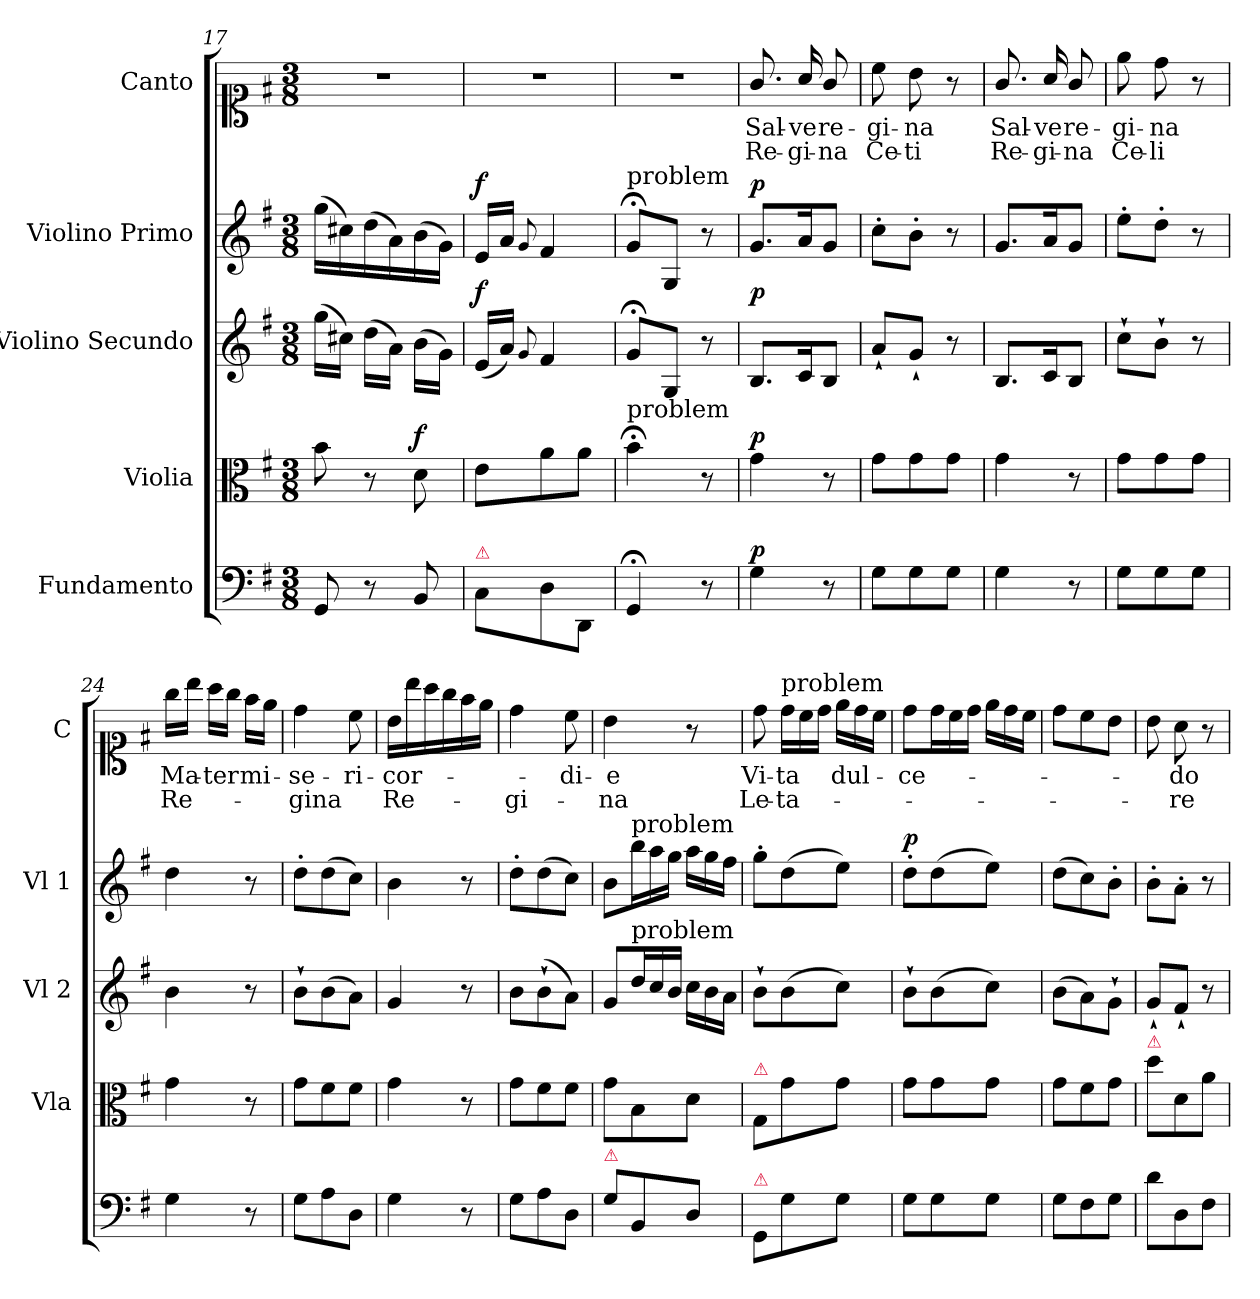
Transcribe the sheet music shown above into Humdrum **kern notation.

**kern	**dynam	**kern	**dynam	**kern	**dynam	**kern	**dynam	**kern	**text	**text
*part5	*part5	*part4	*part4	*part3	*part3	*part2	*part2	*part1	*part1	*part1
*staff5	*staff5	*staff4	*staff4	*staff3	*staff3	*staff2	*staff2	*staff1	*staff1	*staff1
*I"Fundamento	*	*I"Violia	*	*I"Violino Secundo	*	*I"Violino Primo	*	*I"Canto	*	*
*	*	*I'Vla	*	*I'Vl 2	*	*I'Vl 1	*	*I'C	*	*
*clefF4	*	*clefC3	*	*clefG2	*	*clefG2	*	*clefC1	*	*
*k[f#]	*	*k[f#]	*	*k[f#]	*	*k[f#]	*	*k[f#]	*	*
*G:	*	*G:	*	*G:	*	*G:	*	*G:	*	*
*M3/8	*	*M3/8	*	*M3/8	*	*M3/8	*	*M3/8	*	*
=17	=17	=17	=17	=17	=17	=17	=17	=17	=17	=17
8GG/	.	8b\	.	(16gg\LL	.	(16gg\LL	.	4.r	.	.
.	.	.	.	16cc#X\JJ)	.	16cc#X\)	.	.	.	.
8r	.	8r	.	(16dd\LL	.	(16dd\	.	.	.	.
.	.	.	.	16a\JJ)	.	16a\)	.	.	.	.
!	!	!	!LO:DY:a	!	!	!	!	!	!	!
8BB/	.	8d\	f	(16b\LL	.	(16b\	.	.	.	.
.	.	.	.	16g\JJ)	.	16g\JJ)	.	.	.	.
=18	=18	=18	=18	=18	=18	=18	=18	=18	=18	=18
!LO:TX:a:color=crimson:t=⚠	!	!	!	!	!	!	!	!	!	!
!	!	!	!	!	!LO:DY:a	!	!LO:DY:a	!	!	!
8C\L	.	8e\L	.	(16e/LL	f	16e/LL	f	4.r	.	.
.	.	.	.	16a/JJ)	.	16a/JJ	.	.	.	.
.	.	.	.	8qqg/	.	8qqg/	.	.	.	.
8D\	.	8a\	.	4f#/	.	4f#/	.	.	.	.
8DD/J	.	8a\J	.	.	.	.	.	.	.	.
=19	=19	=19	=19	=19	=19	=19	=19	=19	=19	=19
!	!	!	!	!	!	!LO:TX:a:t=problem	!	!	!	!
!	!	!LO:TX:a:t=problem	!	!	!	!	!	!	!	!
4GG;</	.	4b;<\	.	8g;</L	.	8g;</L	.	4.r	.	.
.	.	.	.	8G/J	.	8G/J	.	.	.	.
8r	.	8r	.	8r	.	8r	.	.	.	.
=20	=20	=20	=20	=20	=20	=20	=20	=20	=20	=20
!	!LO:DY:a	!	!LO:DY:a	!	!LO:DY:a	!	!LO:DY:a	!	!	!
4G\	p	4g\	p	8.B/L	p	8.g/L	p	8.g/	Sal-	Re-
.	.	.	.	16c/K	.	16a/K	.	16a/	-ve	-gi-
8r	.	8r	.	8B/J	.	8g/J	.	8g/	re-	-na
=21	=21	=21	=21	=21	=21	=21	=21	=21	=21	=21
8G\L	.	8g\L	.	8a`/L	.	8cc'\L	.	8cc\	-gi-	Ce-
8G\	.	8g\	.	8g`/J	.	8b'\J	.	8b\	-na	-ti
8G\J	.	8g\J	.	8r	.	8r	.	8r	.	.
=22	=22	=22	=22	=22	=22	=22	=22	=22	=22	=22
4G\	.	4g\	.	8.B/L	.	8.g/L	.	8.g/	Sal-	Re-
.	.	.	.	16c/K	.	16a/K	.	16a/	-ve	-gi-
8r	.	8r	.	8B/J	.	8g/J	.	8g/	re-	-na
=23	=23	=23	=23	=23	=23	=23	=23	=23	=23	=23
8G\L	.	8g\L	.	8cc`\L	.	8ee'\L	.	8ee\	-gi-	Ce-
8G\	.	8g\	.	8b`\J	.	8dd'\J	.	8dd\	-na	-li
8G\J	.	8g\J	.	8r	.	8r	.	8r	.	.
=24	=24	=24	=24	=24	=24	=24	=24	=24	=24	=24
4G\	.	4g\	.	4b\	.	4dd\	.	16gg\LL	Ma-	Re-
.	.	.	.	.	.	.	.	16bb\JJ	.	.
.	.	.	.	.	.	.	.	16aa\LL	-ter	.
.	.	.	.	.	.	.	.	16gg\JJ	.	.
8r	.	8r	.	8r	.	8r	.	16ff#\LL	mi-	.
.	.	.	.	.	.	.	.	16ee\JJ	.	.
=25	=25	=25	=25	=25	=25	=25	=25	=25	=25	=25
8G\L	.	8g\L	.	8b`\L	.	8dd'\L	.	4dd\	-se-	-gina
8A\	.	8f#\	.	(8b\	.	(8dd\	.	.	.	.
8D\J	.	8f#\J	.	8a\J)	.	8cc\J)	.	8cc\	-ri-	.
=26	=26	=26	=26	=26	=26	=26	=26	=26	=26	=26
4G\	.	4g\	.	4g/	.	4b\	.	16b\LL	-cor-	Re-
.	.	.	.	.	.	.	.	16bb\	.	.
.	.	.	.	.	.	.	.	16aa\	.	.
.	.	.	.	.	.	.	.	16gg\	.	.
8r	.	8r	.	8r	.	8r	.	16ff#\	.	.
.	.	.	.	.	.	.	.	16ee\JJ	.	.
=27	=27	=27	=27	=27	=27	=27	=27	=27	=27	=27
8G\L	.	8g\L	.	8b\L	.	8dd'\L	.	4dd\	.	-gi-
8A\	.	8f#\	.	(8b`\	.	(8dd\	.	.	.	.
8D\J	.	8f#\J	.	8a\J)	.	8cc\J)	.	8cc\	-di-	.
=28	=28	=28	=28	=28	=28	=28	=28	=28	=28	=28
!LO:TX:a:color=crimson:t=⚠	!	!	!	!	!	!	!	!	!	!
8G\L	.	8g\L	.	8g/L	.	8b\L	.	4b\	-e	-na
*	*	*	*	*Xtuplet	*	*Xtuplet	*	*	*	*
!	!	!	!	!	!	!LO:TX:a:t=problem	!	!	!	!
!	!	!	!	!LO:TX:a:t=problem	!	!	!	!	!	!
8BB/	.	8B\	.	24dd/L	.	24bb\L	.	.	.	.
.	.	.	.	24cc/	.	24aa\	.	.	.	.
.	.	.	.	24b/JJ	.	24gg\JJ	.	.	.	.
8D/J	.	8d\J	.	24cc\LL	.	24aa\LL	.	8r	.	.
.	.	.	.	24b\	.	24gg\	.	.	.	.
.	.	.	.	24a\JJ	.	24ff#\JJ	.	.	.	.
=29	=29	=29	=29	=29	=29	=29	=29	=29	=29	=29
!	!	!LO:TX:a:color=crimson:t=⚠	!	!	!	!	!	!	!	!
!LO:TX:a:color=crimson:t=⚠	!	!	!	!	!	!	!	!	!	!
8GG/L	.	8G/L	.	8b`\L	.	8gg'\L	.	8dd\	Vi-	Le-
*	*	*	*	*	*	*	*	*Xtuplet	*	*
!	!	!	!	!	!	!	!	!LO:TX:a:t=problem	!	!
8G\	.	8g\	.	(8b\	.	(8dd\	.	24dd\LL	-ta	-ta-
.	.	.	.	.	.	.	.	24cc\	.	.
.	.	.	.	.	.	.	.	24dd\JJ	.	.
8G\J	.	8g\J	.	8cc\J)	.	8ee\J)	.	24ee\LL	dul-	.
.	.	.	.	.	.	.	.	24dd\	.	.
.	.	.	.	.	.	.	.	24cc\JJ	.	.
=30	=30	=30	=30	=30	=30	=30	=30	=30	=30	=30
!	!	!	!	!	!	!	!LO:DY:a	!	!	!
8G\L	.	8g\L	.	8b`\L	.	8dd'\L	p	8dd\L	-ce-	.
8G\	.	8g\	.	(8b\	.	(8dd\	.	24dd\L	.	.
.	.	.	.	.	.	.	.	24cc\	.	.
.	.	.	.	.	.	.	.	24dd\JJ	.	.
8G\J	.	8g\J	.	8cc\J)	.	8ee\J)	.	24ee\LL	.	.
.	.	.	.	.	.	.	.	24dd\	.	.
.	.	.	.	.	.	.	.	24cc\JJ	.	.
=31	=31	=31	=31	=31	=31	=31	=31	=31	=31	=31
8G\L	.	8g\L	.	(8b\L	.	(8dd\L	.	8dd\L	.	.
8F#\	.	8f#\	.	8a\)	.	8cc\)	.	8cc\	.	.
8G\J	.	8g\J	.	8g`\J	.	8b'\J	.	8b\J	.	.
=32	=32	=32	=32	=32	=32	=32	=32	=32	=32	=32
!	!	!LO:TX:a:color=crimson:t=⚠	!	!	!	!	!	!	!	!
8d\L	.	8dd\L	.	8g`/L	.	8b'\L	.	8b\	.	.
8D\	.	8d/	.	8f#`/J	.	8a'\J	.	8a\	-do	-re
8F#\J	.	8a\J	.	8r	.	8r	.	8r	.	.
=	=	=	=	=	=	=	=	=	=	=
*-	*-	*-	*-	*-	*-	*-	*-	*-	*-	*-
